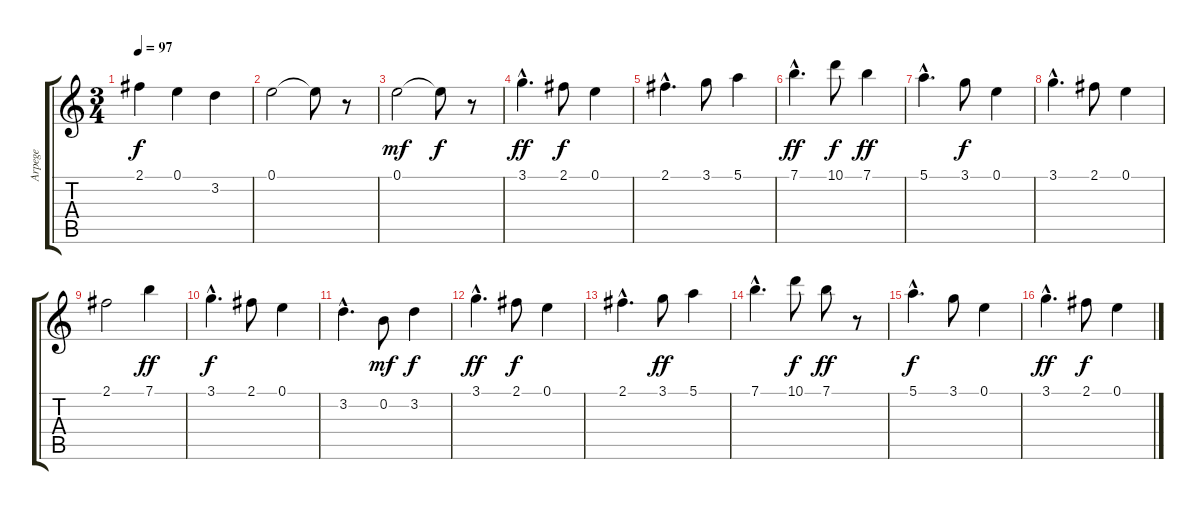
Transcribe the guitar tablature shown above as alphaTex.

\track ("Arpege" "Arpege") {instrument acousticguitarnylon}
\staff {score tabs}
\tuning (E4 B3 G3 D3 A2 E2) {hide}
\ts (3 4)
\tempo 97
\clef g2
\ks c
2.1.4{dy f} 0.1.4 3.2.4 |
0.1.2 0.1{t}.8 r.8 |
0.1.2{dy mf} 0.1{t}.8{dy f} r.8 |
3.1{hac}.4{d dy ff} 2.1.8{dy f} 0.1.4 |
2.1{hac}.4{d} 3.1.8 5.1.4 |
7.1{hac}.4{d dy ff} 10.1.8{dy f} 7.1.4{dy ff} |
5.1{hac}.4{d} 3.1.8{dy f} 0.1.4 |
3.1{hac}.4{d} 2.1.8 0.1.4 |
2.1.2 7.1.4{dy ff} |
3.1{hac}.4{d dy f} 2.1.8 0.1.4 |
3.2{hac}.4{d} 0.2.8{dy mf} 3.2.4{dy f} |
3.1{hac}.4{d dy ff} 2.1.8{dy f} 0.1.4 |
2.1{hac}.4{d} 3.1.8{dy ff} 5.1.4 |
7.1{hac}.4{d} 10.1.8{dy f} 7.1.8{dy ff} r.8 |
5.1{hac}.4{d dy f} 3.1.8 0.1.4 |
3.1{hac}.4{d dy ff} 2.1.8{dy f} 0.1.4
